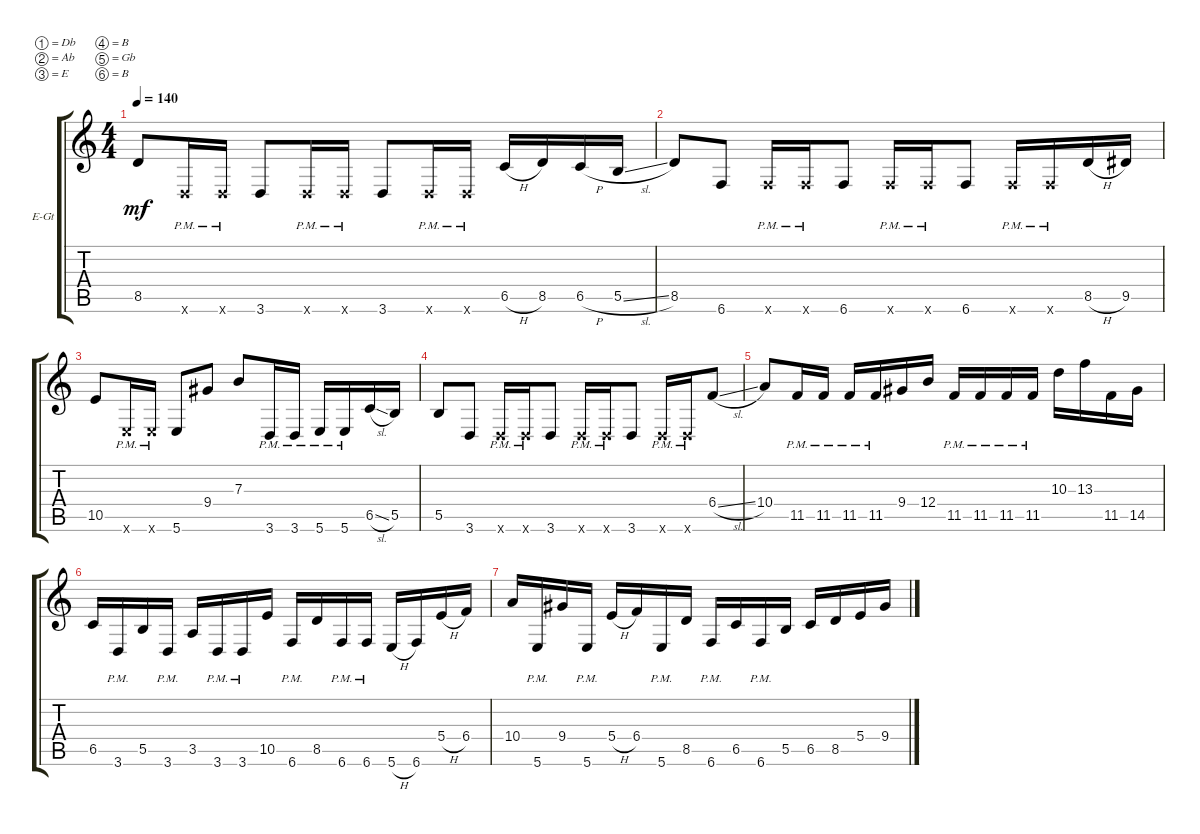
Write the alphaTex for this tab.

\defaultSystemsLayout 4
\bracketExtendMode groupsimilarinstruments
\firstSystemTrackNameOrientation horizontal
\otherSystemsTrackNameOrientation horizontal
\track ("Electric Guitar" "E-Gt") {instrument distortionguitar}
\staff {score tabs}
\tuning (Db4 Ab3 E3 B2 Gb2 B1)
\ts (4 4)
\tempo 140
\clef g2
\ks c
8.5.8{dy mf} 3.6{pm x}.16 3.6{pm x}.16 3.6.8 3.6{pm x}.16 3.6{pm x}.16 3.6.8 3.6{pm x}.16 3.6{pm x}.16 6.5{h}.16 8.5.16 6.5{h}.16 5.5{sl}.16 |
8.5.8 6.6.8 6.6{pm x}.16 6.6{pm x}.16 6.6.8 6.6{pm x}.16 6.6{pm x}.16 6.6.8 6.6{pm x}.16 6.6{pm x}.16 8.5{h}.16 9.5.16 |
10.5.8 5.6{pm x}.16 5.6{pm x}.16 5.6.8 9.4.8 7.3.8 3.6{pm}.16 3.6{pm}.16 5.6{pm}.16 5.6{pm}.16 6.5{sl}.16 5.5.16 |
5.5.8 3.6.8 3.6{pm x}.16 3.6{pm x}.16 3.6.8 3.6{pm x}.16 3.6{pm x}.16 3.6.8 3.6{pm x}.16 3.6{pm x}.16 6.4{sl}.8 |
10.4.8 11.5{pm}.16 11.5{pm}.16 11.5{pm}.16 11.5{pm}.16 9.4.16 12.4.16 11.5{pm}.16 11.5{pm}.16 11.5{pm}.16 11.5{pm}.16 10.3.16 13.3.16 11.5.16 14.5.16 |
6.5.16 3.6{pm}.16 5.5.16 3.6{pm}.16 3.5.16 3.6{pm}.16 3.6{pm}.16 10.5.16 6.6{pm}.16 8.5.16 6.6{pm}.16 6.6{pm}.16 5.6{h}.16 6.6.16 5.4{h}.16 6.4.16 |
10.4.16 5.6{pm}.16 9.4.16 5.6{pm}.16 5.4{h}.16 6.4.16 5.6{pm}.16 8.5.16 6.6{pm}.16 6.5.16 6.6{pm}.16 5.5.16 6.5.16 8.5.16 5.4.16 9.4.16
